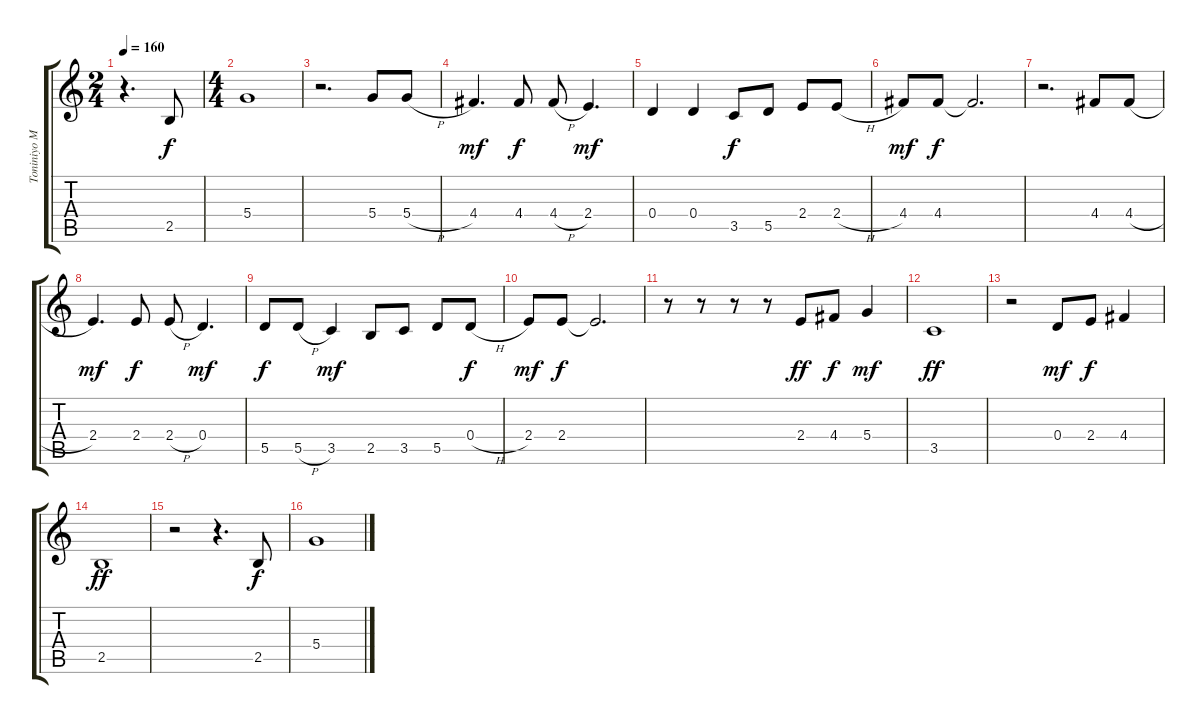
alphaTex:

\track ("Toniniyo Melodi" "Toniniyo M") {solo instrument acousticguitarnylon}
\staff {score tabs}
\tuning (E4 B3 G3 D3 A2 E2) {hide}
\ts (2 4)
\tempo 160
\clef g2
\ks c
r.4{d dy f instrument acousticguitarnylon} 2.5.8 |
\ts (4 4)
5.4.1 |
r.2{d} 5.4.8 5.4{h}.8 |
4.4.4{d dy mf} 4.4.8{dy f} 4.4{h}.8 2.4.4{d dy mf} |
0.4.4 0.4.4 3.5.8{dy f} 5.5.8 2.4.8 2.4{h}.8 |
4.4.8{dy mf} 4.4.8{dy f} 4.4{t}.2{d} |
r.2{d} 4.4.8 4.4{h}.8 |
2.4.4{d dy mf} 2.4.8{dy f} 2.4{h}.8 0.4.4{d dy mf} |
5.5.8{dy f} 5.5{h}.8 3.5.4{dy mf} 2.5.8 3.5.8 5.5.8 0.4{h}.8{dy f} |
2.4.8{dy mf} 2.4.8{dy f} 2.4{t}.2{d} |
r.8 r.8 r.8 r.8 2.4.8{dy ff} 4.4.8{dy f} 5.4.4{dy mf} |
3.5.1{dy ff} |
r.2 0.4.8{dy mf} 2.4.8{dy f} 4.4.4 |
2.5.1{dy ff} |
r.2 r.4{d} 2.5.8{dy f} |
5.4.1
